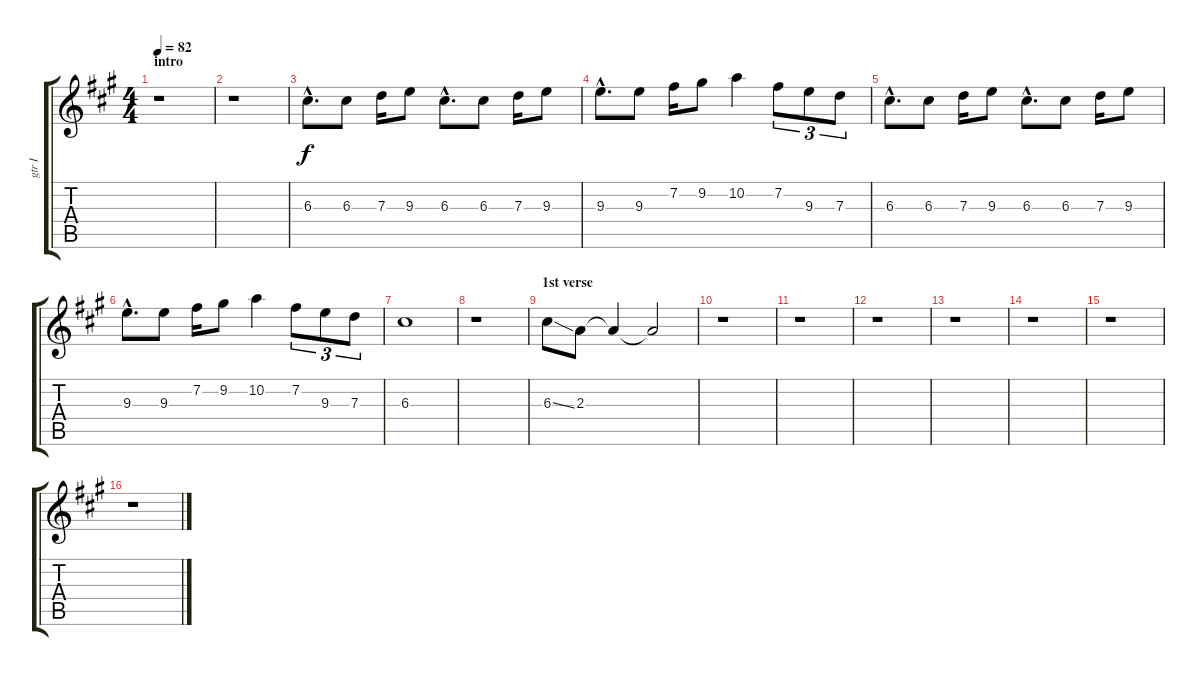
\track ("gtr I" "gtr I") {instrument distortionguitar}
\staff {score tabs}
\tuning (E4 B3 G3 D3 A2 E2) {hide}
\ts (4 4)
\section ("" "intro")
\tempo 82
\clef g2
\ks a
r.1{dy f instrument distortionguitar} |
r.1 |
6.3{hac}.8{d} 6.3.8 7.3.16 9.3.8 6.3{hac}.8{d} 6.3.8 7.3.16 9.3.8 |
9.3{hac}.8{d} 9.3.8 7.2.16 9.2.8 10.2.4 7.2.8{tu (3 2)} 9.3.8{tu (3 2)} 7.3.8{tu (3 2)} |
6.3{hac}.8{d} 6.3.8 7.3.16 9.3.8 6.3{hac}.8{d} 6.3.8 7.3.16 9.3.8 |
9.3{hac}.8{d} 9.3.8 7.2.16 9.2.8 10.2.4 7.2.8{tu (3 2)} 9.3.8{tu (3 2)} 7.3.8{tu (3 2)} |
6.3.1 |
r.1 |
\section ("" "1st verse")
6.3{ss}.8 2.3.8 2.3{t}.4 2.3{t}.2 |
r.1 |
r.1 |
r.1 |
r.1 |
r.1 |
r.1 |
r.1
